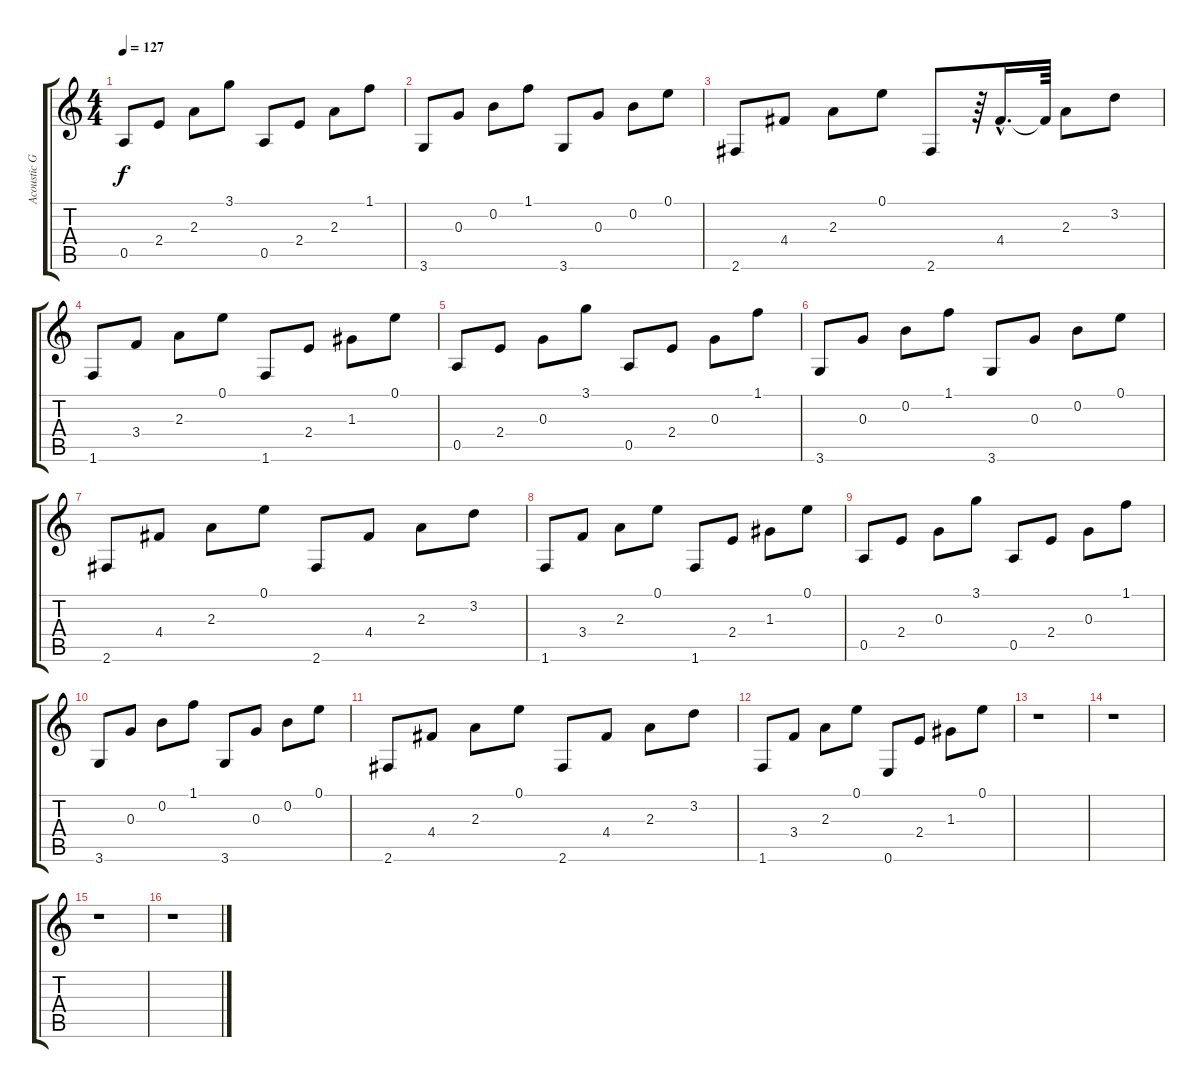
\track ("Acoustic Guitar (steel)   " "Acoustic G") {instrument acousticguitarsteel}
\staff {score tabs}
\tuning (E4 B3 G3 D3 A2 E2) {hide}
\ts (4 4)
\tempo 127
\clef g2
\ks c
0.5.8{dy f} 2.4.8 2.3.8 3.1.8 0.5.8 2.4.8 2.3.8 1.1.8 |
3.6.8 0.3.8 0.2.8 1.1.8 3.6.8 0.3.8 0.2.8 0.1.8 |
2.6.8 4.4.8 2.3.8 0.1.8 2.6.8 r.64 4.4{hac}.16{d} 4.4{t}.64 2.3.8 3.2.8 |
1.6.8 3.4.8 2.3.8 0.1.8 1.6.8 2.4.8 1.3.8 0.1.8 |
0.5.8 2.4.8 0.3.8 3.1.8 0.5.8 2.4.8 0.3.8 1.1.8 |
3.6.8 0.3.8 0.2.8 1.1.8 3.6.8 0.3.8 0.2.8 0.1.8 |
2.6.8 4.4.8 2.3.8 0.1.8 2.6.8 4.4.8 2.3.8 3.2.8 |
1.6.8 3.4.8 2.3.8 0.1.8 1.6.8 2.4.8 1.3.8 0.1.8 |
0.5.8 2.4.8 0.3.8 3.1.8 0.5.8 2.4.8 0.3.8 1.1.8 |
3.6.8 0.3.8 0.2.8 1.1.8 3.6.8 0.3.8 0.2.8 0.1.8 |
2.6.8 4.4.8 2.3.8 0.1.8 2.6.8 4.4.8 2.3.8 3.2.8 |
1.6.8 3.4.8 2.3.8 0.1.8 0.6.8 2.4.8 1.3.8 0.1.8 |
r.1 |
r.1 |
r.1 |
r.1
